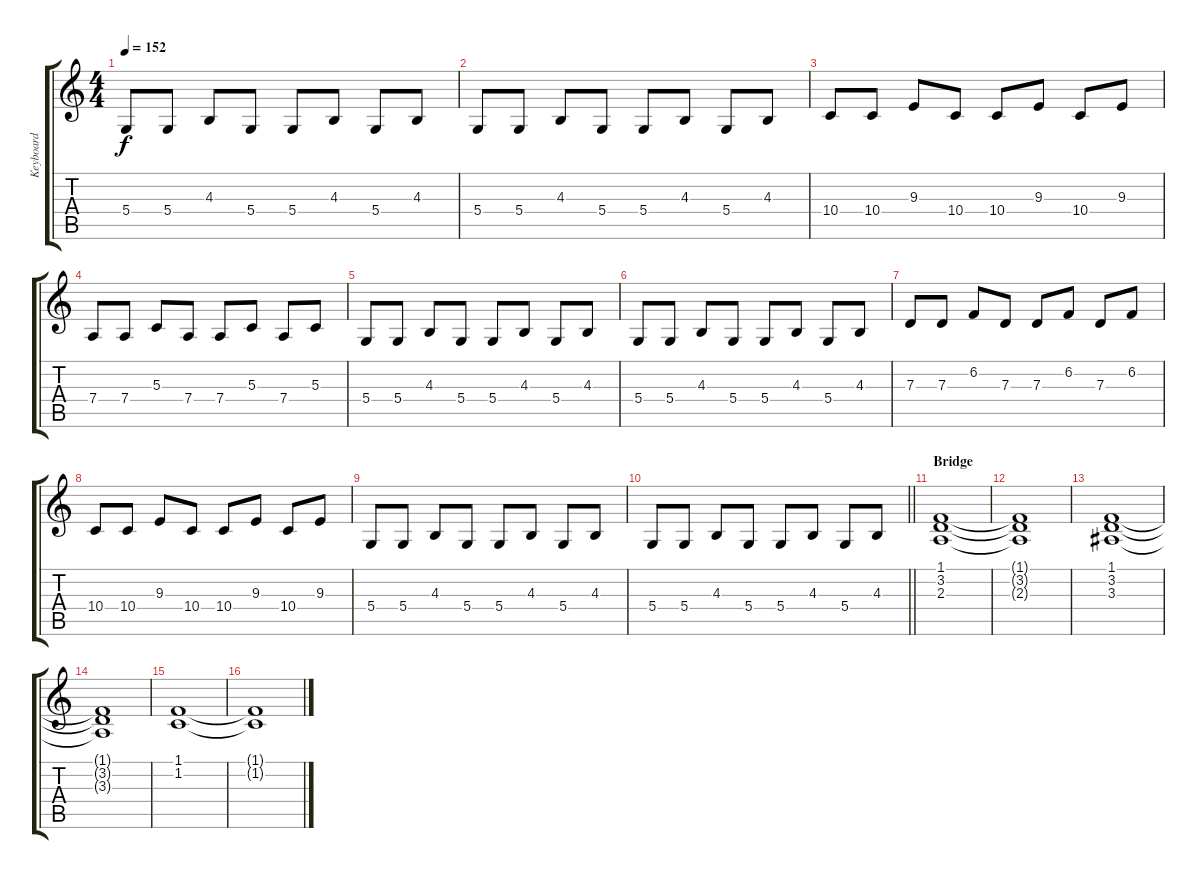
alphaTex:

\track ("Keyboard" "Keyboard") {instrument stringensemble1}
\staff {score tabs}
\tuning (E4 B3 G3 D3 A2 E2) {hide}
\ts (4 4)
\tempo 152
\clef g2
\ks c
5.4.8{dy f} 5.4.8 4.3.8 5.4.8 5.4.8 4.3.8 5.4.8 4.3.8 |
5.4.8 5.4.8 4.3.8 5.4.8 5.4.8 4.3.8 5.4.8 4.3.8 |
10.4.8 10.4.8 9.3.8 10.4.8 10.4.8 9.3.8 10.4.8 9.3.8 |
7.4.8 7.4.8 5.3.8 7.4.8 7.4.8 5.3.8 7.4.8 5.3.8 |
5.4.8 5.4.8 4.3.8 5.4.8 5.4.8 4.3.8 5.4.8 4.3.8 |
5.4.8 5.4.8 4.3.8 5.4.8 5.4.8 4.3.8 5.4.8 4.3.8 |
7.3.8 7.3.8 6.2.8 7.3.8 7.3.8 6.2.8 7.3.8 6.2.8 |
10.4.8 10.4.8 9.3.8 10.4.8 10.4.8 9.3.8 10.4.8 9.3.8 |
5.4.8 5.4.8 4.3.8 5.4.8 5.4.8 4.3.8 5.4.8 4.3.8 |
\barLineRight lightlight
5.4.8 5.4.8 4.3.8 5.4.8 5.4.8 4.3.8 5.4.8 4.3.8 |
\section ("" "Bridge")
(1.1 3.2 2.3).1 |
(1.1{t} 3.2{t} 2.3{t}).1 |
(1.1 3.2 3.3).1 |
(1.1{t} 3.2{t} 3.3{t}).1 |
(1.1 1.2).1 |
(1.1{t} 1.2{t}).1
